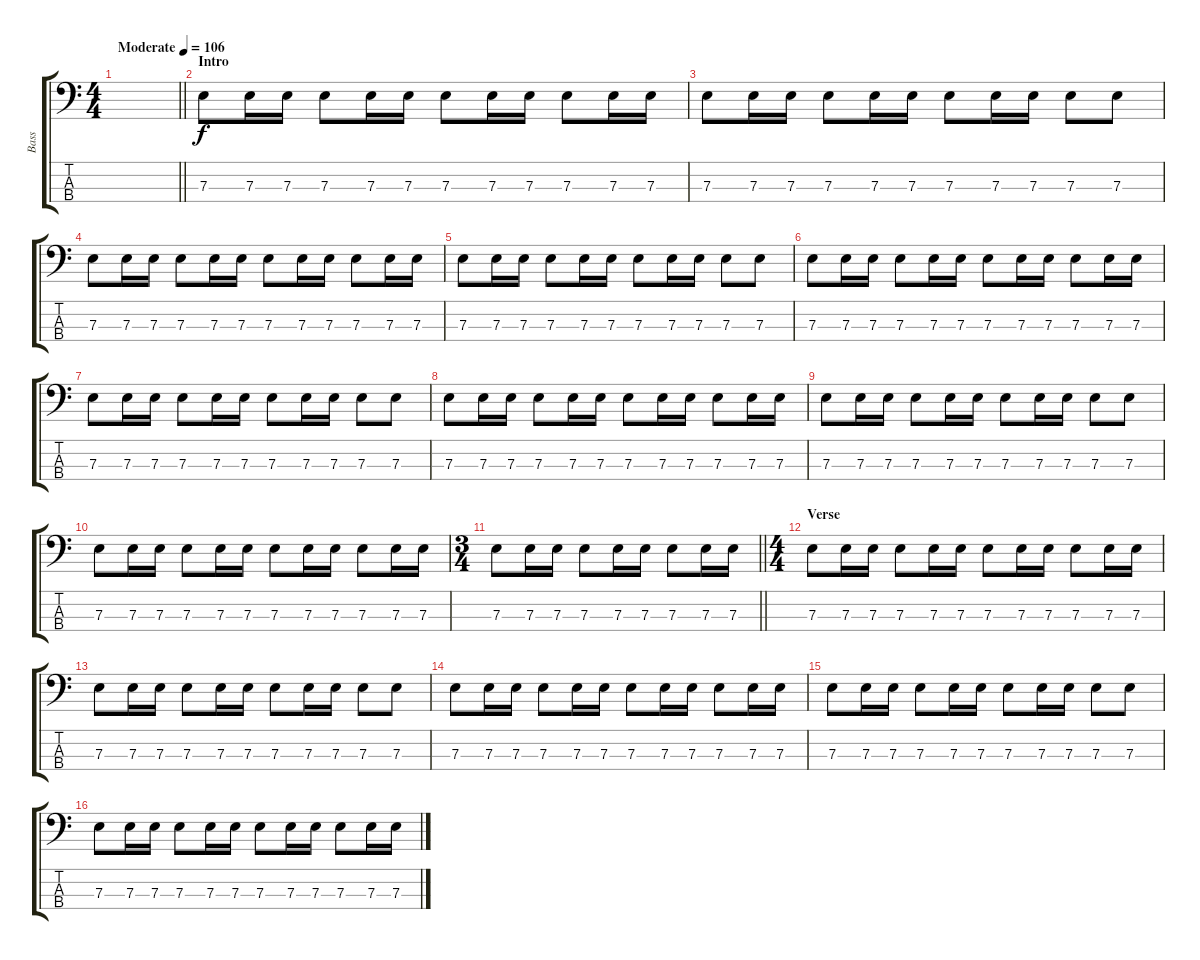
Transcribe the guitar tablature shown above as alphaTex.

\track ("Bass" "Bass") {instrument electricbassfinger}
\staff {score tabs}
\tuning (G2 D2 A1 E1) {hide}
\ts (4 4)
\tempo (106 "Moderate")
\clef f4
\barLineRight lightlight
\ks c
|
\section ("" "Intro")
7.3.8 7.3.16 7.3.16 7.3.8 7.3.16 7.3.16 7.3.8 7.3.16 7.3.16 7.3.8 7.3.16 7.3.16 |
7.3.8 7.3.16 7.3.16 7.3.8 7.3.16 7.3.16 7.3.8 7.3.16 7.3.16 7.3.8 7.3.8 |
7.3.8 7.3.16 7.3.16 7.3.8 7.3.16 7.3.16 7.3.8 7.3.16 7.3.16 7.3.8 7.3.16 7.3.16 |
7.3.8 7.3.16 7.3.16 7.3.8 7.3.16 7.3.16 7.3.8 7.3.16 7.3.16 7.3.8 7.3.8 |
7.3.8 7.3.16 7.3.16 7.3.8 7.3.16 7.3.16 7.3.8 7.3.16 7.3.16 7.3.8 7.3.16 7.3.16 |
7.3.8 7.3.16 7.3.16 7.3.8 7.3.16 7.3.16 7.3.8 7.3.16 7.3.16 7.3.8 7.3.8 |
7.3.8 7.3.16 7.3.16 7.3.8 7.3.16 7.3.16 7.3.8 7.3.16 7.3.16 7.3.8 7.3.16 7.3.16 |
7.3.8 7.3.16 7.3.16 7.3.8 7.3.16 7.3.16 7.3.8 7.3.16 7.3.16 7.3.8 7.3.8 |
7.3.8 7.3.16 7.3.16 7.3.8 7.3.16 7.3.16 7.3.8 7.3.16 7.3.16 7.3.8 7.3.16 7.3.16 |
\ts (3 4)
\barLineRight lightlight
7.3.8 7.3.16 7.3.16 7.3.8 7.3.16 7.3.16 7.3.8 7.3.16 7.3.16 |
\ts (4 4)
\section ("" "Verse")
7.3.8 7.3.16 7.3.16 7.3.8 7.3.16 7.3.16 7.3.8 7.3.16 7.3.16 7.3.8 7.3.16 7.3.16 |
7.3.8 7.3.16 7.3.16 7.3.8 7.3.16 7.3.16 7.3.8 7.3.16 7.3.16 7.3.8 7.3.8 |
7.3.8 7.3.16 7.3.16 7.3.8 7.3.16 7.3.16 7.3.8 7.3.16 7.3.16 7.3.8 7.3.16 7.3.16 |
7.3.8 7.3.16 7.3.16 7.3.8 7.3.16 7.3.16 7.3.8 7.3.16 7.3.16 7.3.8 7.3.8 |
7.3.8 7.3.16 7.3.16 7.3.8 7.3.16 7.3.16 7.3.8 7.3.16 7.3.16 7.3.8 7.3.16 7.3.16
